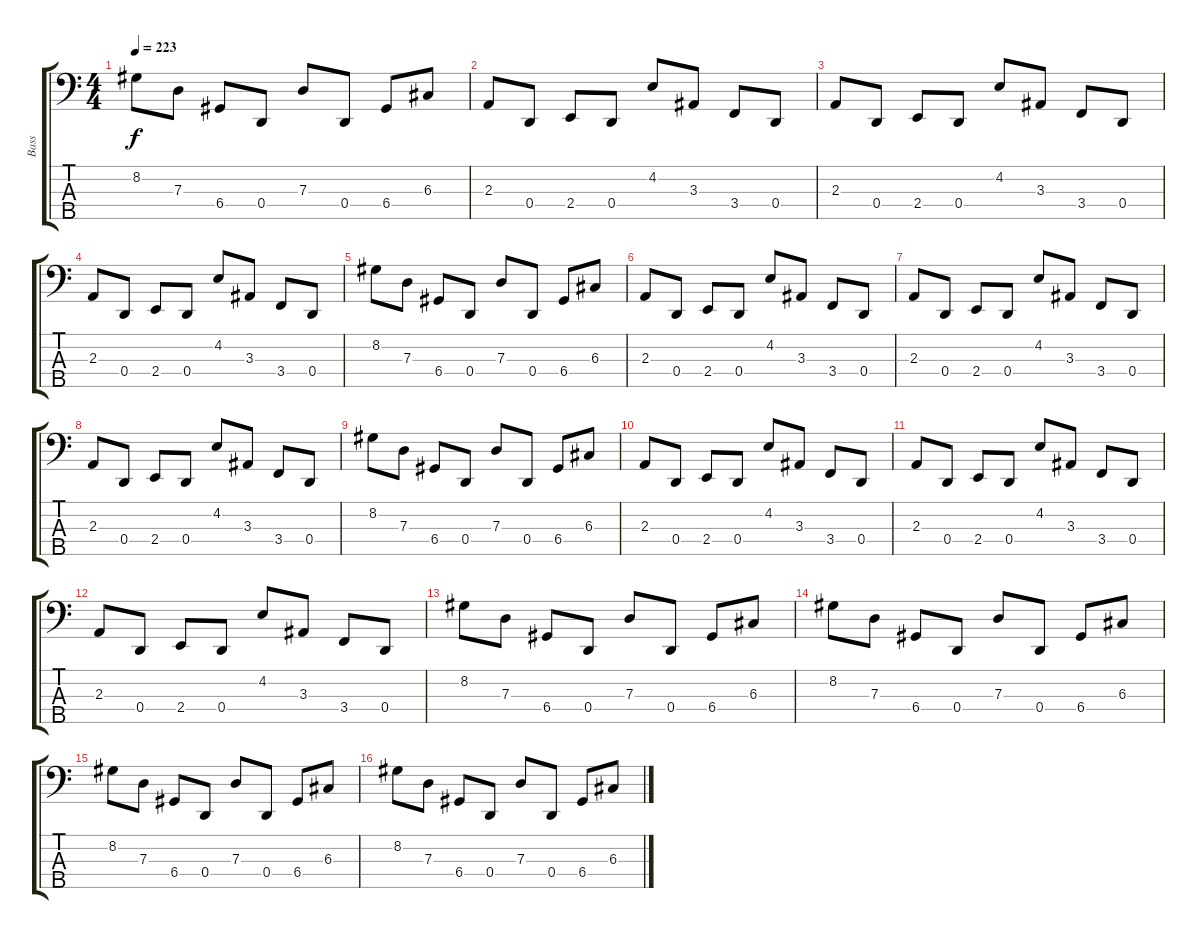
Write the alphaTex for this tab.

\track ("Bass" "Bass") {instrument electricbassfinger}
\staff {score tabs}
\tuning (F2 C2 G1 D1 A0) {hide}
\ts (4 4)
\tempo 223
\clef f4
\ks c
8.2.8{dy f} 7.3.8 6.4.8 0.4.8 7.3.8 0.4.8 6.4.8 6.3.8 |
2.3.8 0.4.8 2.4.8 0.4.8 4.2.8 3.3.8 3.4.8 0.4.8 |
2.3.8 0.4.8 2.4.8 0.4.8 4.2.8 3.3.8 3.4.8 0.4.8 |
2.3.8 0.4.8 2.4.8 0.4.8 4.2.8 3.3.8 3.4.8 0.4.8 |
8.2.8 7.3.8 6.4.8 0.4.8 7.3.8 0.4.8 6.4.8 6.3.8 |
2.3.8 0.4.8 2.4.8 0.4.8 4.2.8 3.3.8 3.4.8 0.4.8 |
2.3.8 0.4.8 2.4.8 0.4.8 4.2.8 3.3.8 3.4.8 0.4.8 |
2.3.8 0.4.8 2.4.8 0.4.8 4.2.8 3.3.8 3.4.8 0.4.8 |
8.2.8 7.3.8 6.4.8 0.4.8 7.3.8 0.4.8 6.4.8 6.3.8 |
2.3.8 0.4.8 2.4.8 0.4.8 4.2.8 3.3.8 3.4.8 0.4.8 |
2.3.8 0.4.8 2.4.8 0.4.8 4.2.8 3.3.8 3.4.8 0.4.8 |
2.3.8 0.4.8 2.4.8 0.4.8 4.2.8 3.3.8 3.4.8 0.4.8 |
8.2.8 7.3.8 6.4.8 0.4.8 7.3.8 0.4.8 6.4.8 6.3.8 |
8.2.8 7.3.8 6.4.8 0.4.8 7.3.8 0.4.8 6.4.8 6.3.8 |
8.2.8 7.3.8 6.4.8 0.4.8 7.3.8 0.4.8 6.4.8 6.3.8 |
8.2.8 7.3.8 6.4.8 0.4.8 7.3.8 0.4.8 6.4.8 6.3.8
